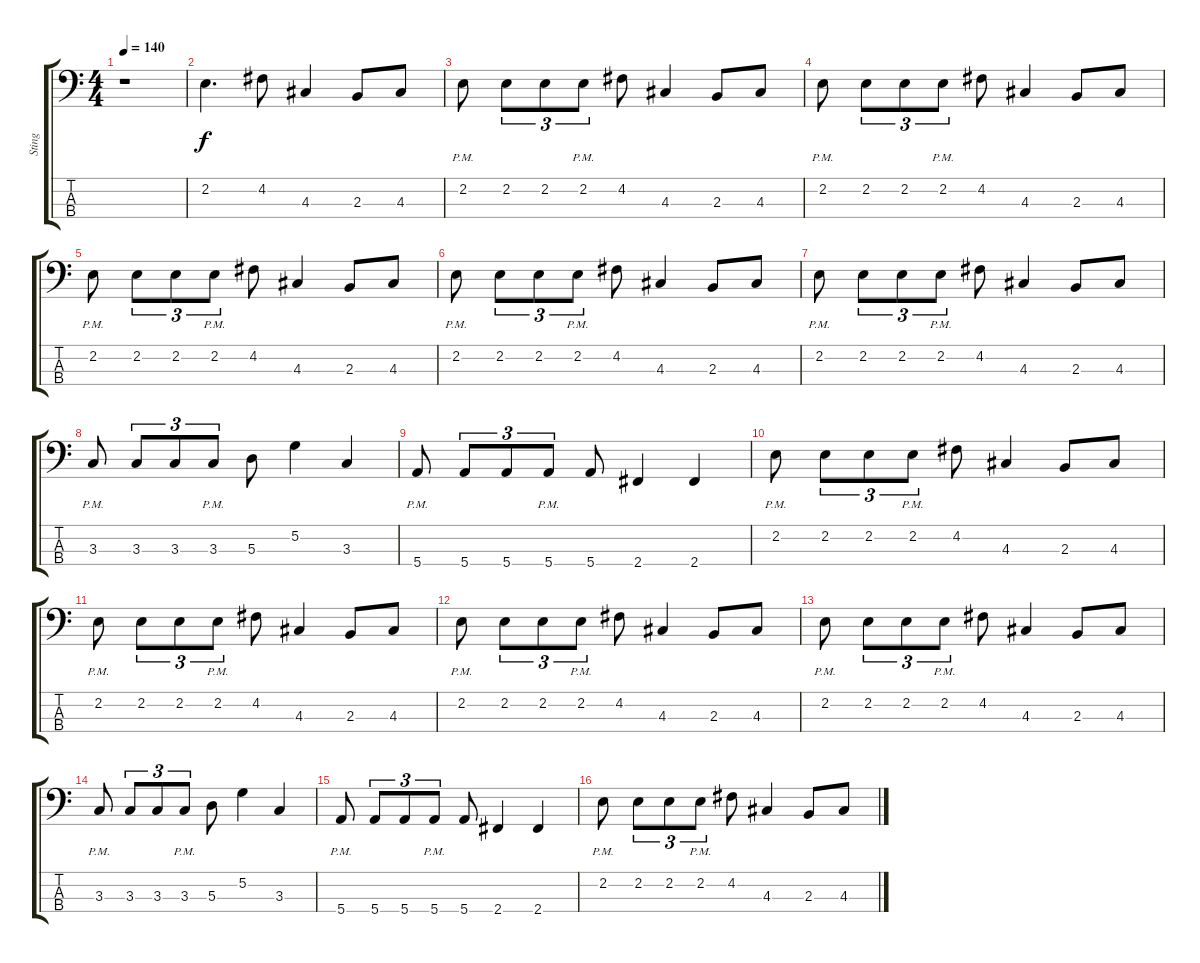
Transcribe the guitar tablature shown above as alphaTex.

\track ("Sting" "Sting") {instrument fretlessbass}
\staff {score tabs}
\tuning (G2 D2 A1 E1) {hide}
\ts (4 4)
\tempo 140
\clef f4
\ks c
r.1{dy f instrument fretlessbass} |
2.2.4{d} 4.2.8 4.3.4 2.3.8 4.3.8 |
2.2{pm}.8 2.2.8{tu (3 2)} 2.2.8{tu (3 2)} 2.2{pm}.8{tu (3 2)} 4.2.8 4.3.4 2.3.8 4.3.8 |
2.2{pm}.8 2.2.8{tu (3 2)} 2.2.8{tu (3 2)} 2.2{pm}.8{tu (3 2)} 4.2.8 4.3.4 2.3.8 4.3.8 |
2.2{pm}.8 2.2.8{tu (3 2)} 2.2.8{tu (3 2)} 2.2{pm}.8{tu (3 2)} 4.2.8 4.3.4 2.3.8 4.3.8 |
2.2{pm}.8 2.2.8{tu (3 2)} 2.2.8{tu (3 2)} 2.2{pm}.8{tu (3 2)} 4.2.8 4.3.4 2.3.8 4.3.8 |
2.2{pm}.8 2.2.8{tu (3 2)} 2.2.8{tu (3 2)} 2.2{pm}.8{tu (3 2)} 4.2.8 4.3.4 2.3.8 4.3.8 |
3.3{pm}.8 3.3.8{tu (3 2)} 3.3.8{tu (3 2)} 3.3{pm}.8{tu (3 2)} 5.3.8 5.2.4 3.3.4 |
5.4{pm}.8 5.4.8{tu (3 2)} 5.4.8{tu (3 2)} 5.4{pm}.8{tu (3 2)} 5.4.8 2.4.4 2.4.4 |
2.2{pm}.8 2.2.8{tu (3 2)} 2.2.8{tu (3 2)} 2.2{pm}.8{tu (3 2)} 4.2.8 4.3.4 2.3.8 4.3.8 |
2.2{pm}.8 2.2.8{tu (3 2)} 2.2.8{tu (3 2)} 2.2{pm}.8{tu (3 2)} 4.2.8 4.3.4 2.3.8 4.3.8 |
2.2{pm}.8 2.2.8{tu (3 2)} 2.2.8{tu (3 2)} 2.2{pm}.8{tu (3 2)} 4.2.8 4.3.4 2.3.8 4.3.8 |
2.2{pm}.8 2.2.8{tu (3 2)} 2.2.8{tu (3 2)} 2.2{pm}.8{tu (3 2)} 4.2.8 4.3.4 2.3.8 4.3.8 |
3.3{pm}.8 3.3.8{tu (3 2)} 3.3.8{tu (3 2)} 3.3{pm}.8{tu (3 2)} 5.3.8 5.2.4 3.3.4 |
5.4{pm}.8 5.4.8{tu (3 2)} 5.4.8{tu (3 2)} 5.4{pm}.8{tu (3 2)} 5.4.8 2.4.4 2.4.4 |
2.2{pm}.8 2.2.8{tu (3 2)} 2.2.8{tu (3 2)} 2.2{pm}.8{tu (3 2)} 4.2.8 4.3.4 2.3.8 4.3.8
